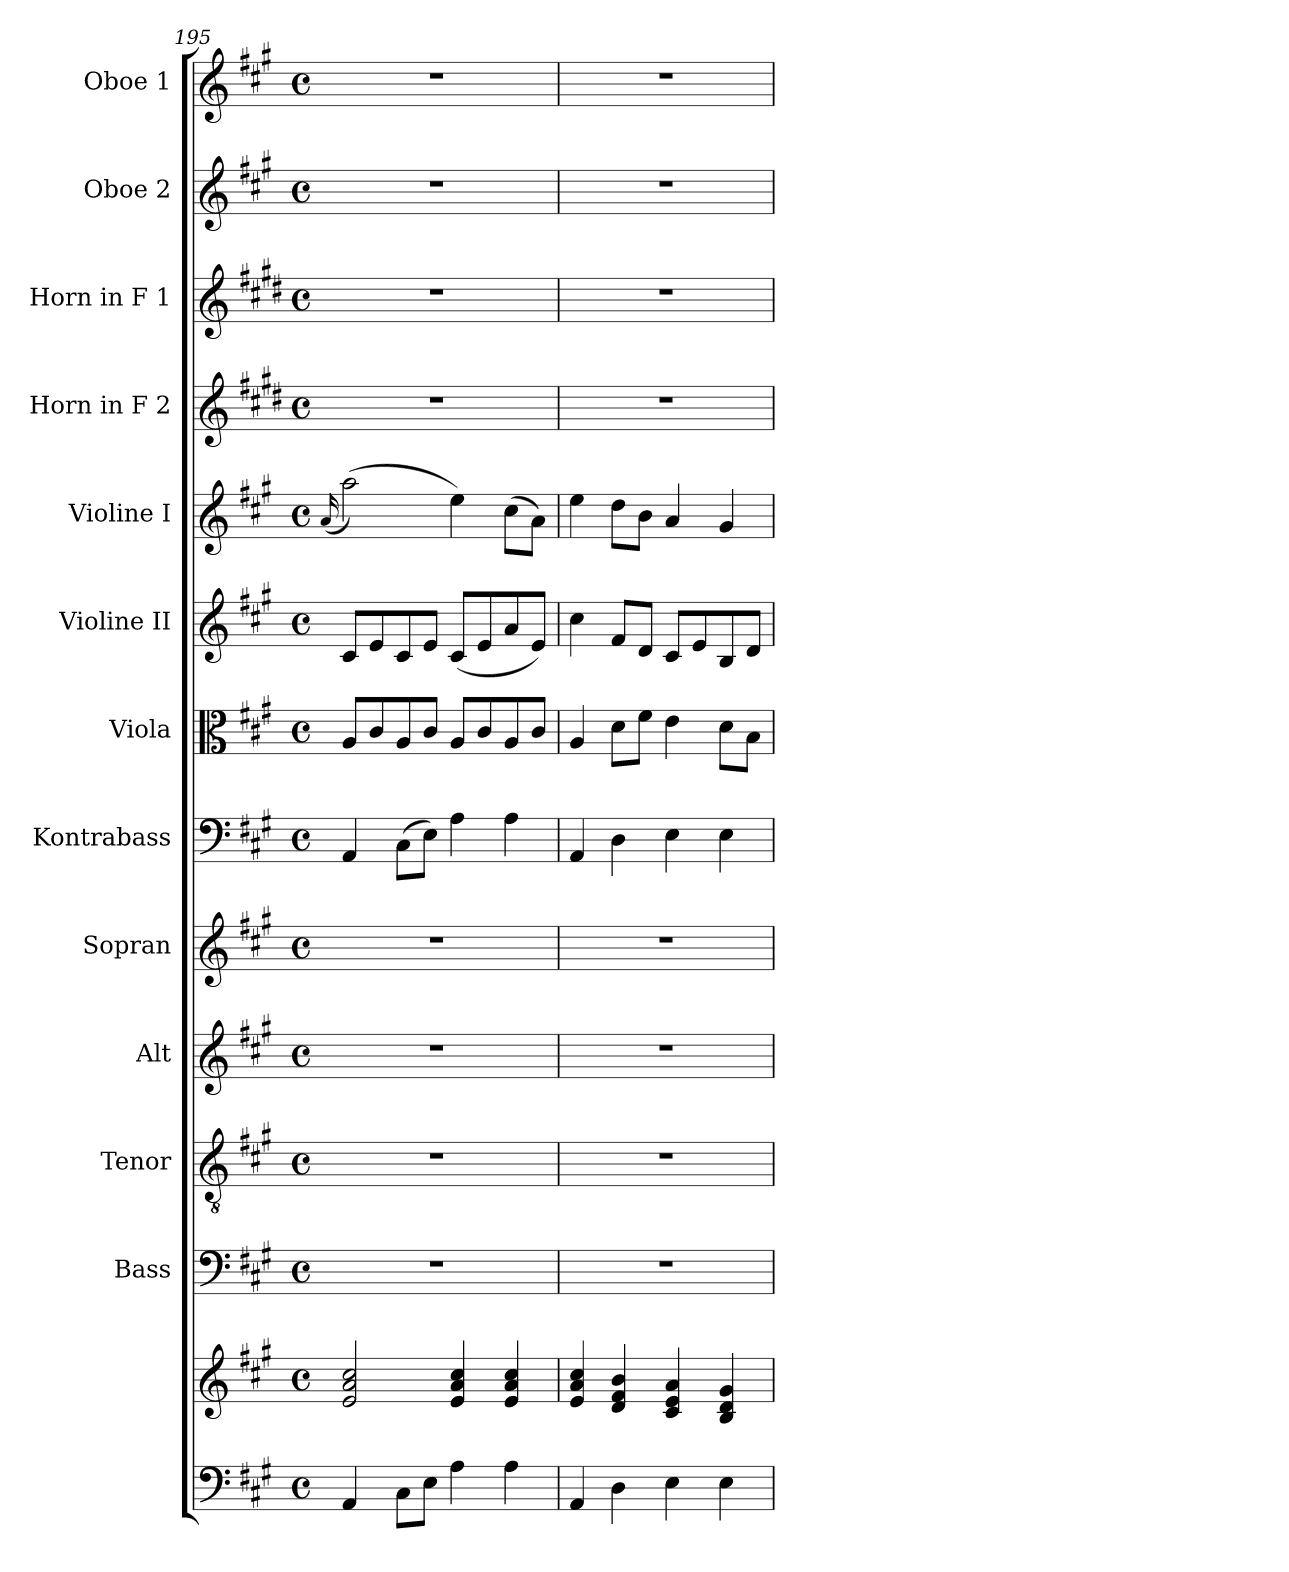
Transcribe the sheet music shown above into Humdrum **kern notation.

**kern	**kern	**kern	**kern	**kern	**kern	**kern	**kern	**kern	**kern	**kern	**kern	**kern	**kern
*part13	*part13	*part12	*part11	*part10	*part9	*part8	*part7	*part6	*part5	*part4	*part3	*part2	*part1
*staff14	*staff13	*staff12	*staff11	*staff10	*staff9	*staff8	*staff7	*staff6	*staff5	*staff4	*staff3	*staff2	*staff1
*	*	*I"Bass	*I"Tenor	*I"Alt	*I"Sopran	*I"Kontrabass	*I"Viola	*I"Violine II	*I"Violine I	*I"Horn in F 2	*I"Horn in F 1	*I"Oboe 2	*I"Oboe 1
*	*	*I'B.	*I'T.	*I'A.	*I'S.	*I'Kb.	*I'Vla.	*I'Vl. II	*I'Vl. I	*	*	*I'Ob.. 2	*I'Ob. 1
*clefF4	*clefG2	*clefF4	*clefGv2	*clefG2	*clefG2	*clefF4	*clefC3	*clefG2	*clefG2	*clefG2	*clefG2	*clefG2	*clefG2
*	*	*	*	*	*	*ITrd7c12	*	*	*	*ITrd4c7	*ITrd4c7	*	*
*k[f#c#g#]	*k[f#c#g#]	*k[f#c#g#]	*k[f#c#g#]	*k[f#c#g#]	*k[f#c#g#]	*k[f#c#g#]	*k[f#c#g#]	*k[f#c#g#]	*k[f#c#g#]	*k[f#c#g#]	*k[f#c#g#]	*k[f#c#g#]	*k[f#c#g#]
*A:	*A:	*A:	*A:	*A:	*A:	*A:	*A:	*A:	*A:	*A:	*A:	*A:	*A:
*M4/4	*M4/4	*M4/4	*M4/4	*M4/4	*M4/4	*M4/4	*M4/4	*M4/4	*M4/4	*M4/4	*M4/4	*M4/4	*M4/4
*met(c)	*met(c)	*met(c)	*met(c)	*met(c)	*met(c)	*met(c)	*met(c)	*met(c)	*met(c)	*met(c)	*met(c)	*met(c)	*met(c)
=195	=195	=195	=195	=195	=195	=195	=195	=195	=195	=195	=195	=195	=195
.	.	.	.	.	.	.	.	.	(>16qqa/	.	.	.	.
4AA/	2e/ 2a/ 2cc#/	1r	1r	1r	1r	4AAA/	8A/L	8c#/L	(>2aa\)	1r	1r	1r	1r
.	.	.	.	.	.	.	8c#/	8e/	.	.	.	.	.
8C#\L	.	.	.	.	.	(>8CC#\L	8A/	8c#/	.	.	.	.	.
8E\J	.	.	.	.	.	8EE\J)	8c#/J	8e/J	.	.	.	.	.
4A\	4e/ 4a/ 4cc#/	.	.	.	.	4AA\	8A/L	(<8c#/L	4ee\)	.	.	.	.
.	.	.	.	.	.	.	8c#/	8e/	.	.	.	.	.
4A\	4e/ 4a/ 4cc#/	.	.	.	.	4AA\	8A/	8a/	(>8cc#\L	.	.	.	.
.	.	.	.	.	.	.	8c#/J	8e/J)	8a\J)	.	.	.	.
=196	=196	=196	=196	=196	=196	=196	=196	=196	=196	=196	=196	=196	=196
4AA/	4e/ 4a/ 4cc#/	1r	1r	1r	1r	4AAA/	4A/	4cc#\	4ee\	1r	1r	1r	1r
4D\	4d/ 4f#/ 4b/	.	.	.	.	4DD\	8d\L	8f#/L	8dd\L	.	.	.	.
.	.	.	.	.	.	.	8f#\J	8d/J	8b\J	.	.	.	.
4E\	4c#/ 4e/ 4a/	.	.	.	.	4EE\	4e\	8c#/L	4a/	.	.	.	.
.	.	.	.	.	.	.	.	8e/	.	.	.	.	.
4E\	4B/ 4d/ 4g#/	.	.	.	.	4EE\	8d\L	8B/	4g#/	.	.	.	.
.	.	.	.	.	.	.	8B\J	8d/J	.	.	.	.	.
=	=	=	=	=	=	=	=	=	=	=	=	=	=
*-	*-	*-	*-	*-	*-	*-	*-	*-	*-	*-	*-	*-	*-
